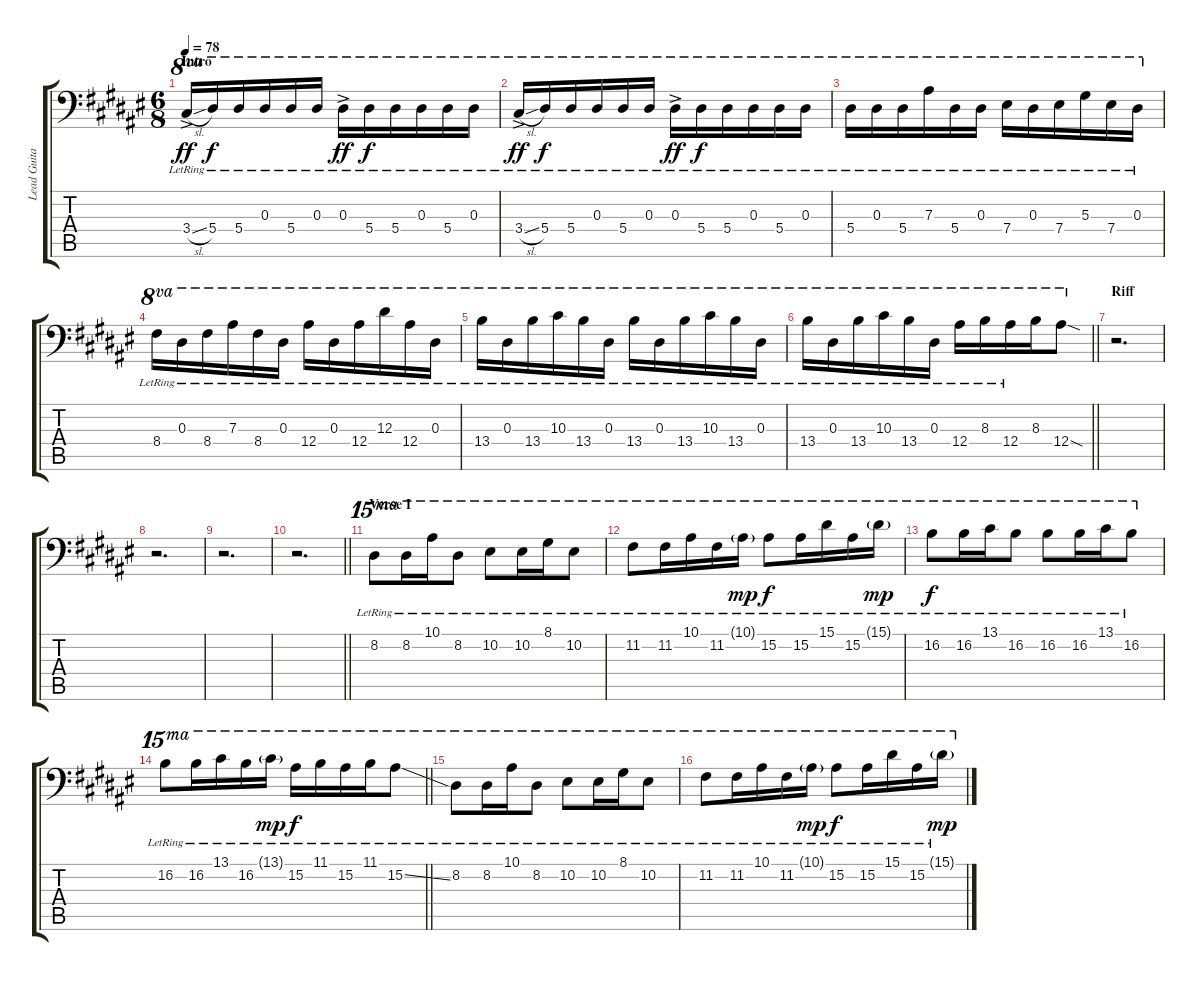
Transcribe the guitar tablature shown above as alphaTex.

\track ("Lead Guitar (Studio)" "Lead Guita") {instrument electricguitarclean}
\staff {score tabs}
\tuning (C4 G3 Eb3 Bb2 F2 Bb1) {hide}
\ts (6 8)
\section ("" "Intro")
\tempo 78
\clef f4
\ks d#minor
3.4{sl ac lr}.16{ot 8va dy ff instrument electricguitarclean} 5.4{lr}.16{ot 8va dy f} 5.4{lr}.16{ot 8va} 0.3{lr}.16{ot 8va} 5.4{lr}.16{ot 8va} 0.3{lr}.16{ot 8va} 0.3{ac lr}.16{ot 8va dy ff} 5.4{lr}.16{ot 8va dy f} 5.4{lr}.16{ot 8va} 0.3{lr}.16{ot 8va} 5.4{lr}.16{ot 8va} 0.3{lr}.16{ot 8va} |
3.4{sl ac lr}.16{ot 8va dy ff} 5.4{lr}.16{ot 8va dy f} 5.4{lr}.16{ot 8va} 0.3{lr}.16{ot 8va} 5.4{lr}.16{ot 8va} 0.3{lr}.16{ot 8va} 0.3{ac lr}.16{ot 8va dy ff} 5.4{lr}.16{ot 8va dy f} 5.4{lr}.16{ot 8va} 0.3{lr}.16{ot 8va} 5.4{lr}.16{ot 8va} 0.3{lr}.16{ot 8va} |
5.4{lr}.16{ot 8va} 0.3{lr}.16{ot 8va} 5.4{lr}.16{ot 8va} 7.3{lr}.16{ot 8va} 5.4{lr}.16{ot 8va} 0.3{lr}.16{ot 8va} 7.4{lr}.16{ot 8va} 0.3{lr}.16{ot 8va} 7.4{lr}.16{ot 8va} 5.3{lr}.16{ot 8va} 7.4{lr}.16{ot 8va} 0.3{lr}.16{ot 8va} |
8.4{lr}.16{ot 8va} 0.3{lr}.16{ot 8va} 8.4{lr}.16{ot 8va} 7.3{lr}.16{ot 8va} 8.4{lr}.16{ot 8va} 0.3{lr}.16{ot 8va} 12.4{lr}.16{ot 8va} 0.3{lr}.16{ot 8va} 12.4{lr}.16{ot 8va} 12.3{lr}.16{ot 8va} 12.4{lr}.16{ot 8va} 0.3{lr}.16{ot 8va} |
13.4{lr}.16{ot 8va} 0.3{lr}.16{ot 8va} 13.4{lr}.16{ot 8va} 10.3{lr}.16{ot 8va} 13.4{lr}.16{ot 8va} 0.3{lr}.16{ot 8va} 13.4{lr}.16{ot 8va} 0.3{lr}.16{ot 8va} 13.4{lr}.16{ot 8va} 10.3{lr}.16{ot 8va} 13.4{lr}.16{ot 8va} 0.3{lr}.16{ot 8va} |
\barLineRight lightlight
13.4{lr}.16{ot 8va} 0.3{lr}.16{ot 8va} 13.4{lr}.16{ot 8va} 10.3{lr}.16{ot 8va} 13.4{lr}.16{ot 8va} 0.3{lr}.16{ot 8va} 12.4{lr}.16{ot 8va} 8.3{lr}.16{ot 8va} 12.4{lr}.16{ot 8va} 8.3.16{ot 8va} 12.4{sod}.8{ot 8va} |
\section ("" "Riff")
r.2{d} |
r.2{d} |
r.2{d} |
\barLineRight lightlight
r.2{d} |
\section ("" "Verse I")
8.2{lr}.8{ot 15ma volume 11} 8.2{lr}.16{ot 15ma} 10.1{lr}.16{ot 15ma} 8.2{lr}.8{ot 15ma} 10.2{lr}.8{ot 15ma} 10.2{lr}.16{ot 15ma} 8.1{lr}.16{ot 15ma} 10.2{lr}.8{ot 15ma} |
11.2{lr}.8{ot 15ma} 11.2{lr}.16{ot 15ma} 10.1{lr}.16{ot 15ma} 11.2{lr}.16{ot 15ma} 10.1{g lr}.16{ot 15ma dy mp} 15.2{lr}.8{ot 15ma dy f} 15.2{lr}.16{ot 15ma} 15.1{lr}.16{ot 15ma} 15.2{lr}.16{ot 15ma} 15.1{g lr}.16{ot 15ma dy mp} |
16.2{lr}.8{ot 15ma dy f} 16.2{lr}.16{ot 15ma} 13.1{lr}.16{ot 15ma} 16.2{lr}.8{ot 15ma} 16.2{lr}.8{ot 15ma} 16.2{lr}.16{ot 15ma} 13.1{lr}.16{ot 15ma} 16.2{lr}.8{ot 15ma} |
\barLineRight lightlight
16.2{lr}.8{ot 15ma} 16.2{lr}.16{ot 15ma} 13.1{lr}.16{ot 15ma} 16.2{lr}.16{ot 15ma} 13.1{g lr}.16{ot 15ma dy mp} 15.2{lr}.16{ot 15ma dy f} 11.1{lr}.16{ot 15ma} 15.2{lr}.16{ot 15ma} 11.1{lr}.16{ot 15ma} 15.2{ss lr}.8{ot 15ma} |
8.2{lr}.8{ot 15ma} 8.2{lr}.16{ot 15ma} 10.1{lr}.16{ot 15ma} 8.2{lr}.8{ot 15ma} 10.2{lr}.8{ot 15ma} 10.2{lr}.16{ot 15ma} 8.1{lr}.16{ot 15ma} 10.2{lr}.8{ot 15ma} |
11.2{lr}.8{ot 15ma} 11.2{lr}.16{ot 15ma} 10.1{lr}.16{ot 15ma} 11.2{lr}.16{ot 15ma} 10.1{g lr}.16{ot 15ma dy mp} 15.2{lr}.8{ot 15ma dy f} 15.2{lr}.16{ot 15ma} 15.1{lr}.16{ot 15ma} 15.2{lr}.16{ot 15ma} 15.1{g lr}.16{ot 15ma dy mp}
